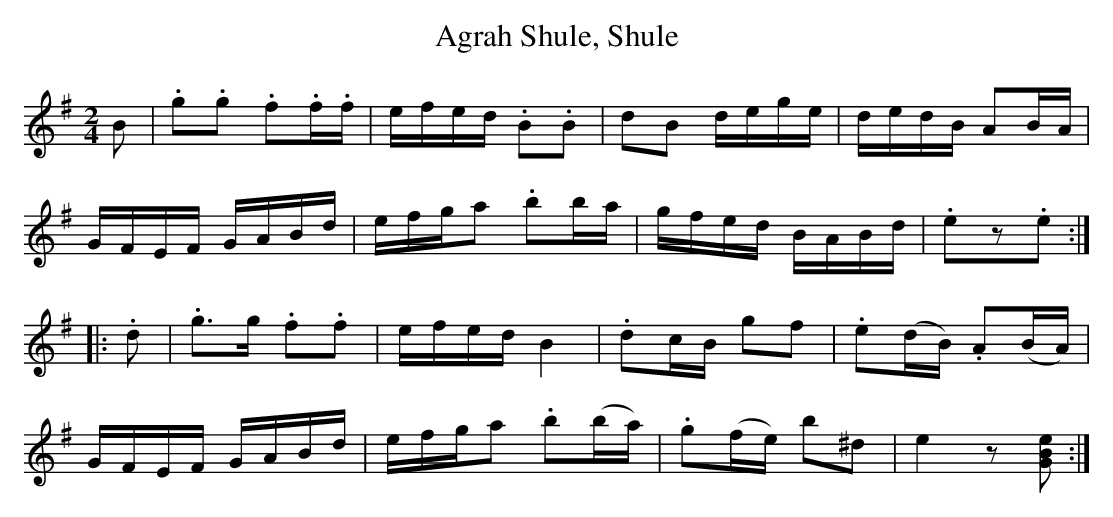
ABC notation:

X:1
T:Shule, Shule, Agrah
M:2/4
L:1/8
K:G
B|.g.g .f.f/.f/|e/f/e/d/ .B.B|dB d/e/g/e/|d/e/d/B/ AB/A/|
G/F/E/F/ G/A/B/d/|e/f/g/a .bb/a/|g/f/e/d/ B/A/B/d/|.ez.e:|
|:.d|.g>g .f.f|e/f/e/d/ B2|.dc/B/ gf|.e(d/B/) .A(B/A/)|
G/F/E/F/ G/A/B/d/|e/f/g/a .b(b/a/)|.g(f/e/) b-^d|e2 z[GBe]:|
